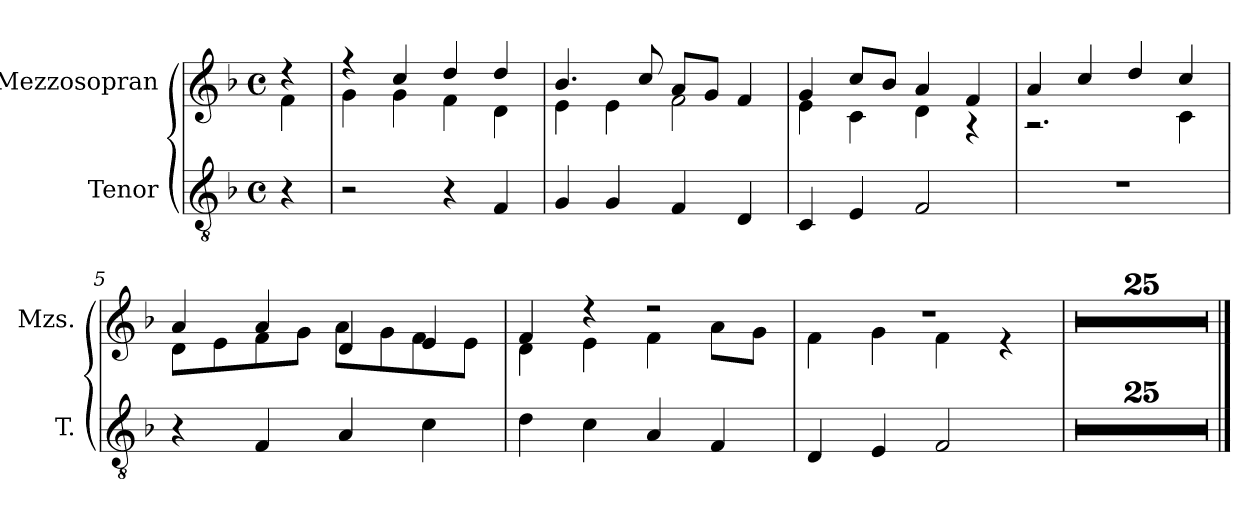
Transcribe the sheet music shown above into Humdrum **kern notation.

**kern	**kern
*part2	*part1
*staff2	*staff1
*I"Tenor	*I"Mezzosopran
*I'T.	*I'Mzs.
*clefGv2	*clefG2
*k[b-]	*k[b-]
*M4/4	*M4/4
*met(c)	*met(c)
=	=
*	*^
4r	4r	4f\
=1	=1	=1
2r	4r	4g\
.	4cc/	4g\
4r	4dd/	4f\
4F/	4dd/	4d\
=2	=2	=2
4G/	4.b-/	4e\
4G/	.	4e\
.	8cc/	.
4F/	8a/L	2f\
.	8g/J	.
4D/	4f/	.
=3	=3	=3
4C/	4g/	4e\
4E/	8cc/L	4c\
.	8b-/J	.
2F/	4a/	4d\
.	4f/	4r
=4	=4	=4
1r	4a/	2.r
.	4cc/	.
.	4dd/	.
.	4cc/	4c\
=5	=5	=5
4r	4a/	8d\L
.	.	8e\
4F/	4a/	8f\
.	.	8g\J
4A/	4d/	8a\L
.	.	8g\
4c\	4e/	8f\
.	.	8e\J
!!LO:LB:g=z	!!
=6	=6	=6
4d\	4f/	4d\
4c\	4r	4e\
4A/	2r	4f\
4F/	.	8a\L
.	.	8g\J
=7	=7	=7
4D/	1r	4f\
4E/	.	4g\
2F/	.	4f\
.	.	4r
*	*v	*v
=8	=8
1r	1r
=9	=9
1r	1r
=10	=10
1r	1r
=11	=11
1r	1r
=12	=12
1r	1r
=13	=13
1r	1r
=14	=14
1r	1r
=15	=15
1r	1r
=16	=16
1r	1r
=17	=17
1r	1r
=18	=18
1r	1r
=19	=19
1r	1r
!!LO:LB:g=z
=20	=20
1r	1r
=21	=21
1r	1r
=22	=22
1r	1r
=23	=23
1r	1r
=24	=24
1r	1r
=25	=25
1r	1r
=26	=26
1r	1r
=27	=27
1r	1r
=28	=28
1r	1r
=29	=29
1r	1r
=30	=30
1r	1r
=31	=31
1r	1r
=32	=32
1r	1r
==	==
*-	*-
